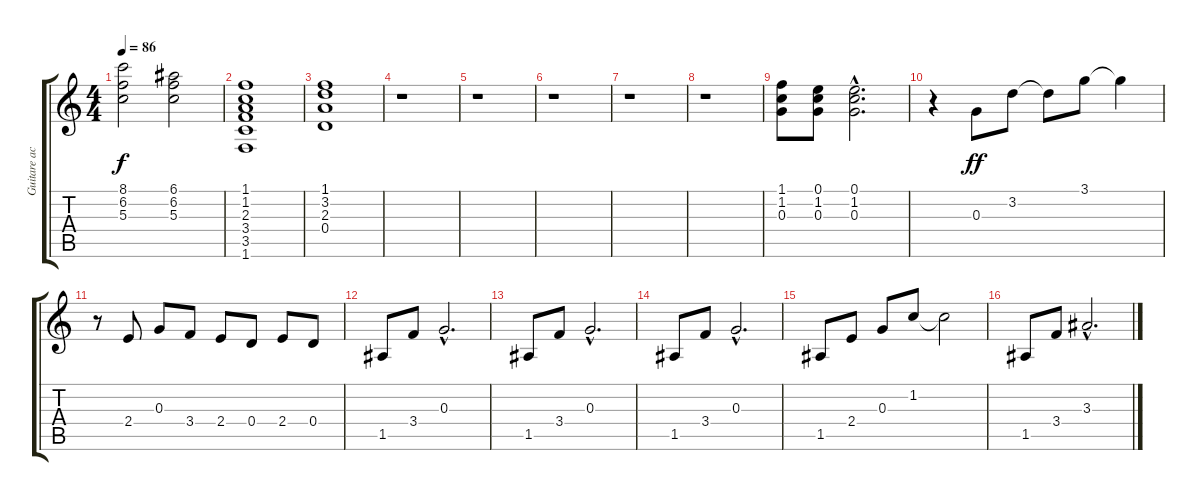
\track ("Guitare acoustique 2" "Guitare ac") {instrument acousticguitarsteel}
\staff {score tabs}
\tuning (E4 B3 G3 D3 A2 E2) {hide}
\ts (4 4)
\tempo 86
\clef g2
\ks c
(8.1 6.2 5.3).2{dy f} (6.1 6.2 5.3).2 |
(1.1 1.2 2.3 3.4 3.5 1.6).1 |
(1.1 3.2 2.3 0.4).1 |
r.1 |
r.1 |
r.1 |
r.1 |
r.1 |
(1.1 1.2 0.3).8{volume 12} (0.1 1.2 0.3).8 (0.1{hac} 1.2{hac} 0.3{hac}).2{d} |
r.4 0.3.8{dy ff} 3.2.8 3.2{t}.8 3.1.8 3.1{t}.4 |
r.8 2.4.8 0.3.8 3.4.8 2.4.8 0.4.8 2.4.8 0.4.8 |
1.5.8 3.4.8 0.3{hac}.2{d} |
1.5.8 3.4.8 0.3{hac}.2{d} |
1.5.8 3.4.8 0.3{hac}.2{d} |
1.5.8 2.4.8 0.3.8 1.2.8 1.2{t}.2 |
1.5.8 3.4.8 3.3{hac}.2{d}
